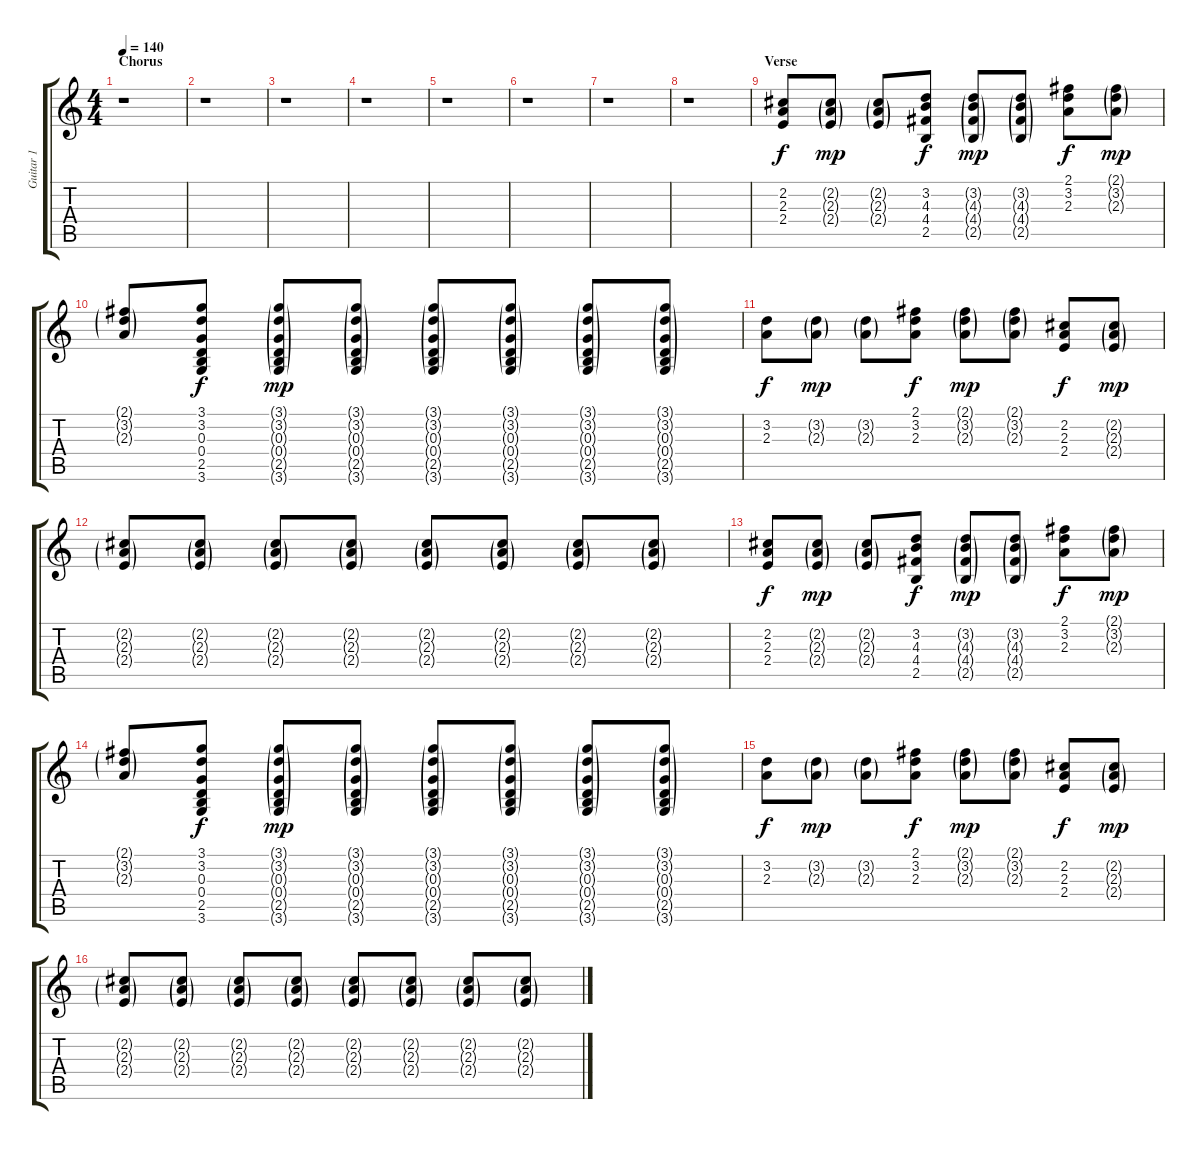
\track ("Guitar 1" "Guitar 1") {instrument electricguitarclean}
\staff {score tabs}
\tuning (E4 B3 G3 D3 A2 E2) {hide}
\ts (4 4)
\section ("" "Chorus")
\tempo 140
\clef g2
\ks c
r.1{dy mp} |
r.1 |
r.1 |
r.1 |
r.1 |
r.1 |
r.1 |
r.1 |
\section ("" "Verse")
(2.2 2.3 2.4).8{dy f} (2.2{g} 2.3{g} 2.4{g}).8{dy mp} (2.2{g} 2.3{g} 2.4{g}).8 (3.2 4.3 4.4 2.5).8{dy f} (3.2{g} 4.3{g} 4.4{g} 2.5{g}).8{dy mp} (3.2{g} 4.3{g} 4.4{g} 2.5{g}).8 (2.1 3.2 2.3).8{dy f} (2.1{g} 3.2{g} 2.3{g}).8{dy mp} |
(2.1{g} 3.2{g} 2.3{g}).8 (3.1 3.2 0.3 0.4 2.5 3.6).8{dy f} (3.1{g} 3.2{g} 0.3{g} 0.4{g} 2.5{g} 3.6{g}).8{dy mp} (3.1{g} 3.2{g} 0.3{g} 0.4{g} 2.5{g} 3.6{g}).8 (3.1{g} 3.2{g} 0.3{g} 0.4{g} 2.5{g} 3.6{g}).8 (3.1{g} 3.2{g} 0.3{g} 0.4{g} 2.5{g} 3.6{g}).8 (3.1{g} 3.2{g} 0.3{g} 0.4{g} 2.5{g} 3.6{g}).8 (3.1{g} 3.2{g} 0.3{g} 0.4{g} 2.5{g} 3.6{g}).8 |
(3.2 2.3).8{dy f} (3.2{g} 2.3{g}).8{dy mp} (3.2{g} 2.3{g}).8 (2.1 3.2 2.3).8{dy f} (2.1{g} 3.2{g} 2.3{g}).8{dy mp} (2.1{g} 3.2{g} 2.3{g}).8 (2.2 2.3 2.4).8{dy f} (2.2{g} 2.3{g} 2.4{g}).8{dy mp} |
(2.2{g} 2.3{g} 2.4{g}).8 (2.2{g} 2.3{g} 2.4{g}).8 (2.2{g} 2.3{g} 2.4{g}).8 (2.2{g} 2.3{g} 2.4{g}).8 (2.2{g} 2.3{g} 2.4{g}).8 (2.2{g} 2.3{g} 2.4{g}).8 (2.2{g} 2.3{g} 2.4{g}).8 (2.2{g} 2.3{g} 2.4{g}).8 |
(2.2 2.3 2.4).8{dy f} (2.2{g} 2.3{g} 2.4{g}).8{dy mp} (2.2{g} 2.3{g} 2.4{g}).8 (3.2 4.3 4.4 2.5).8{dy f} (3.2{g} 4.3{g} 4.4{g} 2.5{g}).8{dy mp} (3.2{g} 4.3{g} 4.4{g} 2.5{g}).8 (2.1 3.2 2.3).8{dy f} (2.1{g} 3.2{g} 2.3{g}).8{dy mp} |
(2.1{g} 3.2{g} 2.3{g}).8 (3.1 3.2 0.3 0.4 2.5 3.6).8{dy f} (3.1{g} 3.2{g} 0.3{g} 0.4{g} 2.5{g} 3.6{g}).8{dy mp} (3.1{g} 3.2{g} 0.3{g} 0.4{g} 2.5{g} 3.6{g}).8 (3.1{g} 3.2{g} 0.3{g} 0.4{g} 2.5{g} 3.6{g}).8 (3.1{g} 3.2{g} 0.3{g} 0.4{g} 2.5{g} 3.6{g}).8 (3.1{g} 3.2{g} 0.3{g} 0.4{g} 2.5{g} 3.6{g}).8 (3.1{g} 3.2{g} 0.3{g} 0.4{g} 2.5{g} 3.6{g}).8 |
(3.2 2.3).8{dy f} (3.2{g} 2.3{g}).8{dy mp} (3.2{g} 2.3{g}).8 (2.1 3.2 2.3).8{dy f} (2.1{g} 3.2{g} 2.3{g}).8{dy mp} (2.1{g} 3.2{g} 2.3{g}).8 (2.2 2.3 2.4).8{dy f} (2.2{g} 2.3{g} 2.4{g}).8{dy mp} |
(2.2{g} 2.3{g} 2.4{g}).8 (2.2{g} 2.3{g} 2.4{g}).8 (2.2{g} 2.3{g} 2.4{g}).8 (2.2{g} 2.3{g} 2.4{g}).8 (2.2{g} 2.3{g} 2.4{g}).8 (2.2{g} 2.3{g} 2.4{g}).8 (2.2{g} 2.3{g} 2.4{g}).8 (2.2{g} 2.3{g} 2.4{g}).8
